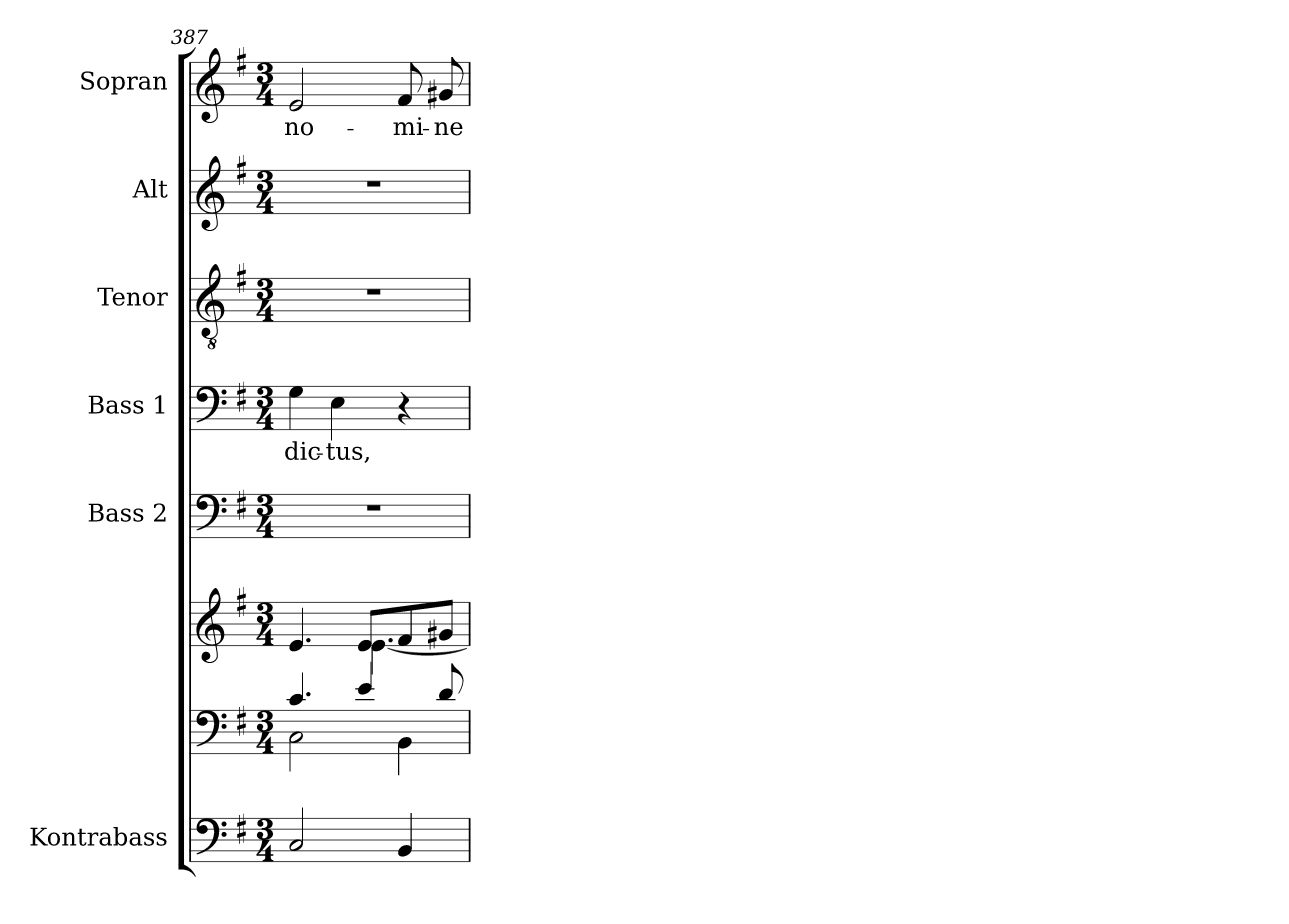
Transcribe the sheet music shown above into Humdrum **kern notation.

**kern	**kern	**kern	**kern	**kern	**text	**kern	**kern	**kern	**text
*part7	*part6	*part6	*part5	*part4	*part4	*part3	*part2	*part1	*part1
*staff8	*staff7	*staff6	*staff5	*staff4	*staff4	*staff3	*staff2	*staff1	*staff1
*I"Kontrabass	*	*	*I"Bass 2	*I"Bass 1	*	*I"Tenor	*I"Alt	*I"Sopran	*
*I'Kb.	*	*	*I'B. 2	*I'B. 1	*	*I'T.	*I'A.	*I'S.	*
!!LO:LB:g=z
*clefF4	*clefF4	*clefG2	*clefF4	*clefF4	*	*clefGv2	*clefG2	*clefG2	*
*ITrd7c12	*	*	*	*	*	*	*	*	*
*k[f#]	*k[f#]	*k[f#]	*k[f#]	*k[f#]	*	*k[f#]	*k[f#]	*k[f#]	*
*G:	*G:	*G:	*G:	*G:	*	*G:	*G:	*G:	*
*M3/4	*M3/4	*M3/4	*M3/4	*M3/4	*	*M3/4	*M3/4	*M3/4	*
=387	=387	=387	=387	=387	=387	=387	=387	=387	=387
*	*^	*^	*	*	*	*	*	*	*
!	!	!	!	!	!	!	!LO:LY:b	!	!	!	!LO:LY:b
2CC/	4.c/	2C\	4.e/	4.ryy	2.r	4G\	-dic-	2.r	2.r	2e/	no-
!	!	!	!	!	!	!	!LO:LY:b	!	!	!	!
.	.	.	.	.	.	4E\	-tus,	.	.	.	.
.	4e/	.	8e/L	[<4.e\	.	.	.	.	.	.	.
!	!	!	!	!	!	!	!	!	!	!	!LO:LY:b
4BBB/	.	4BB\	8f#/	.	.	4r	.	.	.	8f#/	-mi-
!	!	!	!	!	!	!	!	!	!	!	!LO:LY:b
.	8d/	.	8g#X/J	.	.	.	.	.	.	8g#X/	-ne
*	*v	*v	*	*	*	*	*	*	*	*	*
*	*	*v	*v	*	*	*	*	*	*	*
=	=	=	=	=	=	=	=	=	=
*-	*-	*-	*-	*-	*-	*-	*-	*-	*-
